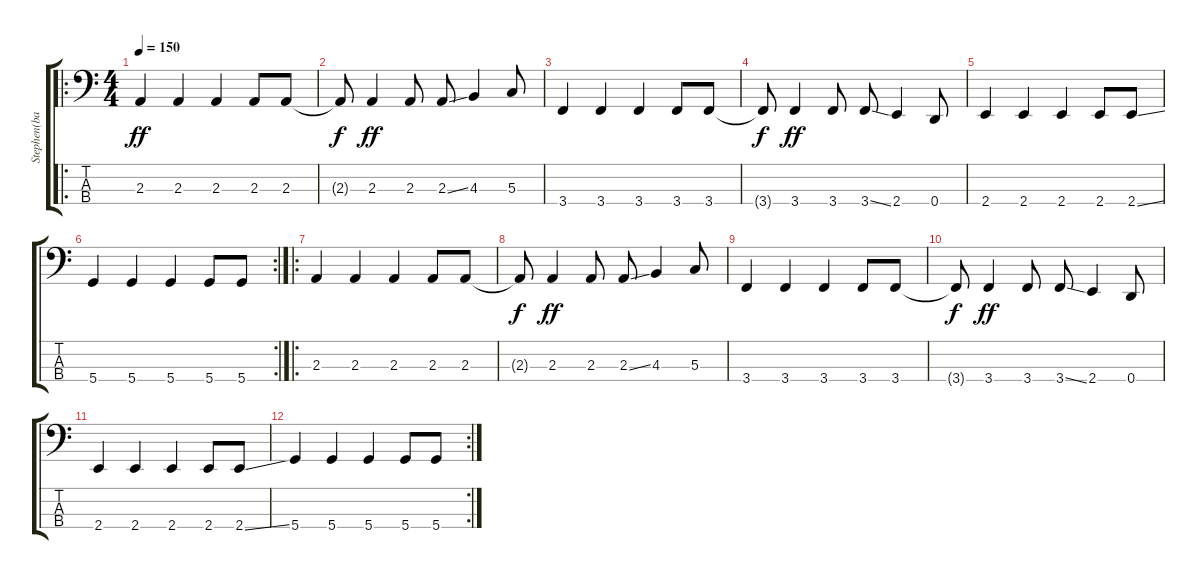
\track ("Stephen(bass guitar)" "Stephen(ba") {instrument electricbasspick}
\staff {score tabs}
\tuning (F2 C2 G1 D1) {hide}
\ro
\ts (4 4)
\tempo 150
\clef f4
\ks c
2.3.4{dy ff} 2.3.4 2.3.4 2.3.8 2.3.8 |
2.3{t}.8{dy f} 2.3.4{dy ff} 2.3.8 2.3{ss}.8 4.3.4 5.3.8 |
3.4.4 3.4.4 3.4.4 3.4.8 3.4.8 |
3.4{t}.8{dy f} 3.4.4{dy ff} 3.4.8 3.4{ss}.8 2.4.4 0.4.8 |
2.4.4 2.4.4 2.4.4 2.4.8 2.4{ss}.8 |
\rc 2
5.4.4 5.4.4 5.4.4 5.4.8 5.4.8 |
\ro
2.3.4 2.3.4 2.3.4 2.3.8 2.3.8 |
2.3{t}.8{dy f} 2.3.4{dy ff} 2.3.8 2.3{ss}.8 4.3.4 5.3.8 |
3.4.4 3.4.4 3.4.4 3.4.8 3.4.8 |
3.4{t}.8{dy f} 3.4.4{dy ff} 3.4.8 3.4{ss}.8 2.4.4 0.4.8 |
2.4.4 2.4.4 2.4.4 2.4.8 2.4{ss}.8 |
\rc 2
5.4.4 5.4.4 5.4.4 5.4.8 5.4.8
